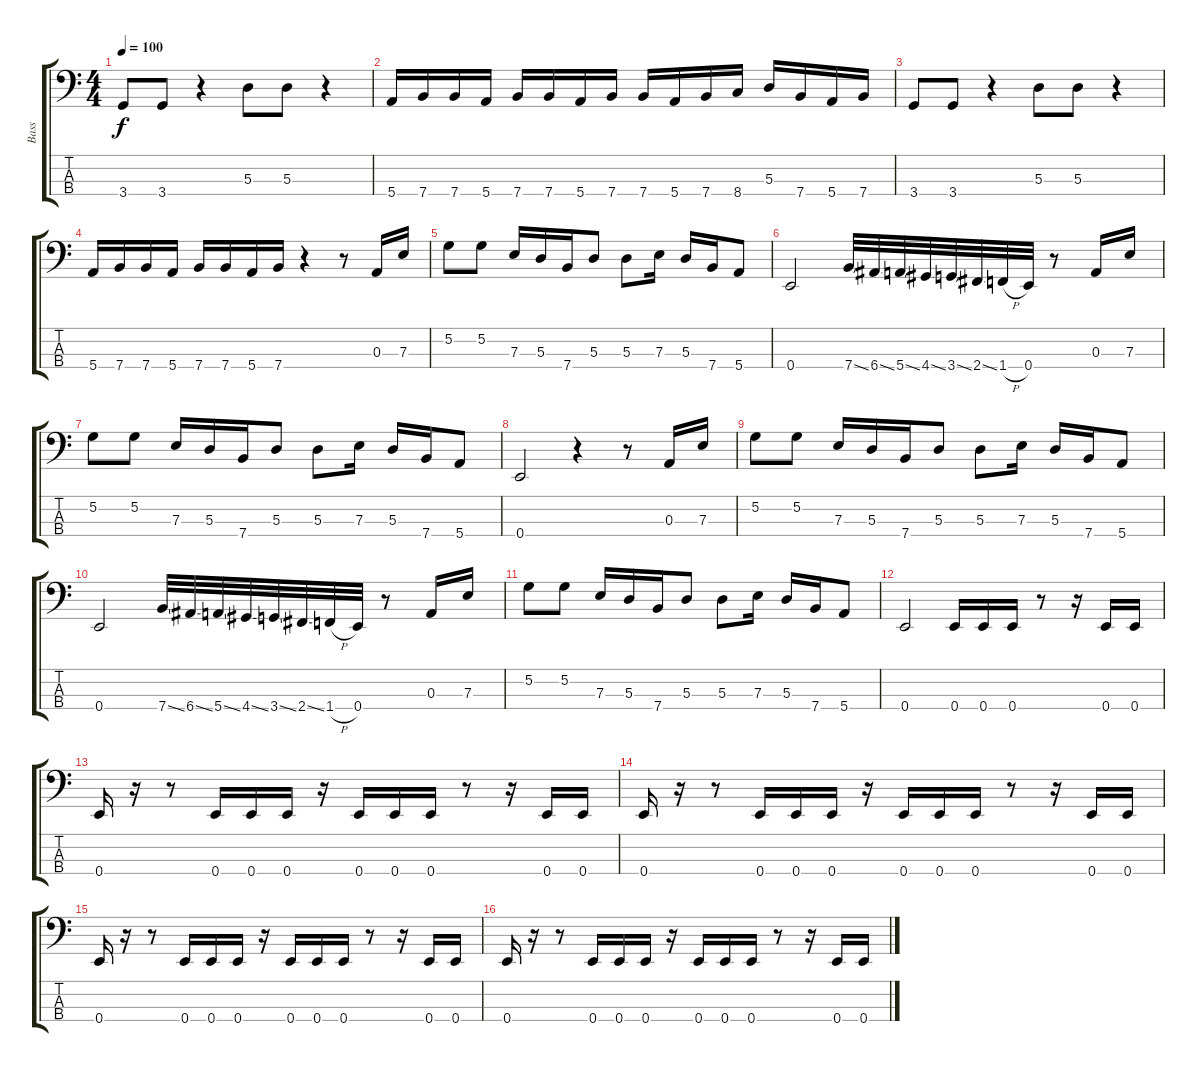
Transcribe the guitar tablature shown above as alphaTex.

\track ("Bass" "Bass") {instrument electricbasspick}
\staff {score tabs}
\tuning (G2 D2 A1 E1) {hide}
\ts (4 4)
\tempo 100
\clef f4
\ks c
3.4.8{dy f} 3.4.8 r.4 5.3.8 5.3.8 r.4 |
5.4.16 7.4.16 7.4.16 5.4.16 7.4.16 7.4.16 5.4.16 7.4.16 7.4.16 5.4.16 7.4.16 8.4.16 5.3.16 7.4.16 5.4.16 7.4.16 |
3.4.8 3.4.8 r.4 5.3.8 5.3.8 r.4 |
5.4.16 7.4.16 7.4.16 5.4.16 7.4.16 7.4.16 5.4.16 7.4.16 r.4 r.8 0.3.16 7.3.16 |
5.2.8 5.2.8 7.3.16 5.3.16 7.4.16 5.3.8 5.3.8 7.3.16 5.3.16 7.4.16 5.4.8 |
0.4.2 7.4{ss}.32 6.4{ss}.32 5.4{ss}.32 4.4{ss}.32 3.4{ss}.32 2.4{ss}.32 1.4{h}.32 0.4.32 r.8 0.3.16 7.3.16 |
5.2.8 5.2.8 7.3.16 5.3.16 7.4.16 5.3.8 5.3.8 7.3.16 5.3.16 7.4.16 5.4.8 |
0.4.2 r.4 r.8 0.3.16 7.3.16 |
5.2.8 5.2.8 7.3.16 5.3.16 7.4.16 5.3.8 5.3.8 7.3.16 5.3.16 7.4.16 5.4.8 |
0.4.2 7.4{ss}.32 6.4{ss}.32 5.4{ss}.32 4.4{ss}.32 3.4{ss}.32 2.4{ss}.32 1.4{h}.32 0.4.32 r.8 0.3.16 7.3.16 |
5.2.8 5.2.8 7.3.16 5.3.16 7.4.16 5.3.8 5.3.8 7.3.16 5.3.16 7.4.16 5.4.8 |
0.4.2 0.4.16 0.4.16 0.4.16 r.8 r.16 0.4.16 0.4.16 |
0.4.16 r.16 r.8 0.4.16 0.4.16 0.4.16 r.16 0.4.16 0.4.16 0.4.16 r.8 r.16 0.4.16 0.4.16 |
0.4.16 r.16 r.8 0.4.16 0.4.16 0.4.16 r.16 0.4.16 0.4.16 0.4.16 r.8 r.16 0.4.16 0.4.16 |
0.4.16 r.16 r.8 0.4.16 0.4.16 0.4.16 r.16 0.4.16 0.4.16 0.4.16 r.8 r.16 0.4.16 0.4.16 |
0.4.16 r.16 r.8 0.4.16 0.4.16 0.4.16 r.16 0.4.16 0.4.16 0.4.16 r.8 r.16 0.4.16 0.4.16
